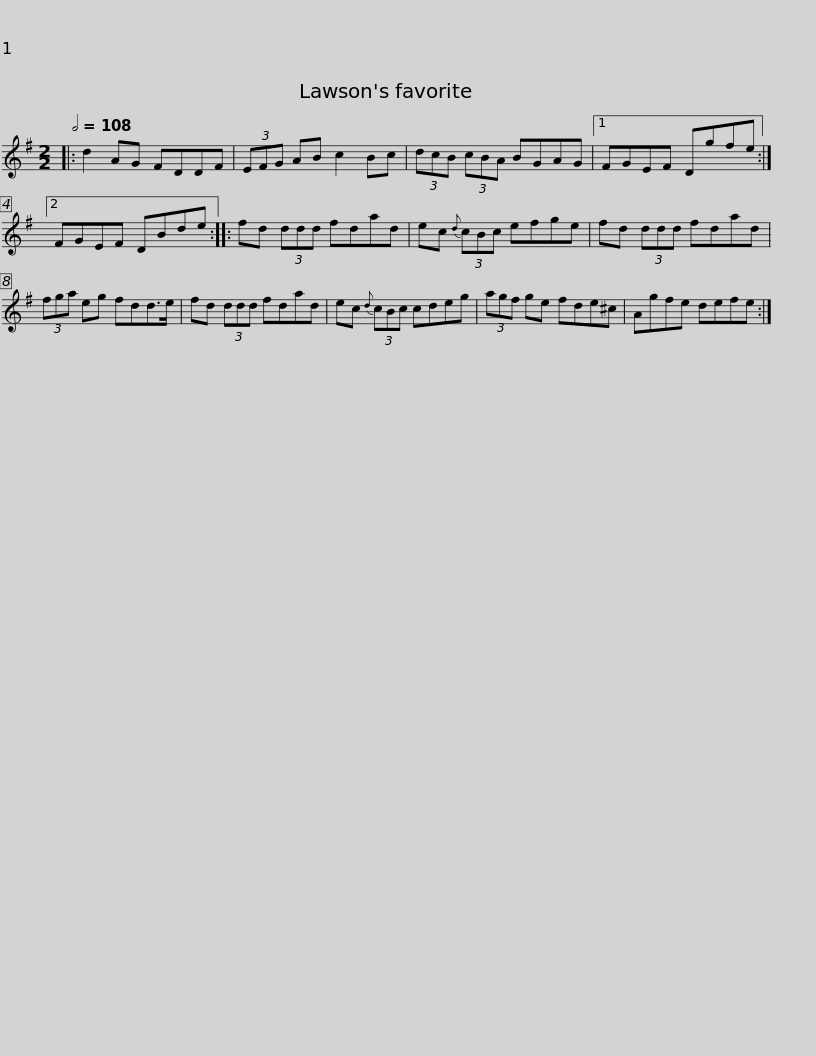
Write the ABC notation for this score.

X:1
L:1/8
Q:1/2=108
M:2/2
I:linebreak $
K:G
V:1 treble
V:1
|: d2 AG FDDF | (3EFG AB c2 Bc | (3dcB (3cBA BGAG |1 FGEF Dgfe :|2 FGEF DBde ::$ %5
 fd (3ddd fdad | ec{d} (3cBc efge | fd (3ddd fdad | (3fga eg fdd>e |$ fd (3ddd fdad | %10
 ec{d} (3cBc cdeg | (3agf ge fde^c | Agfe defe :| %13
